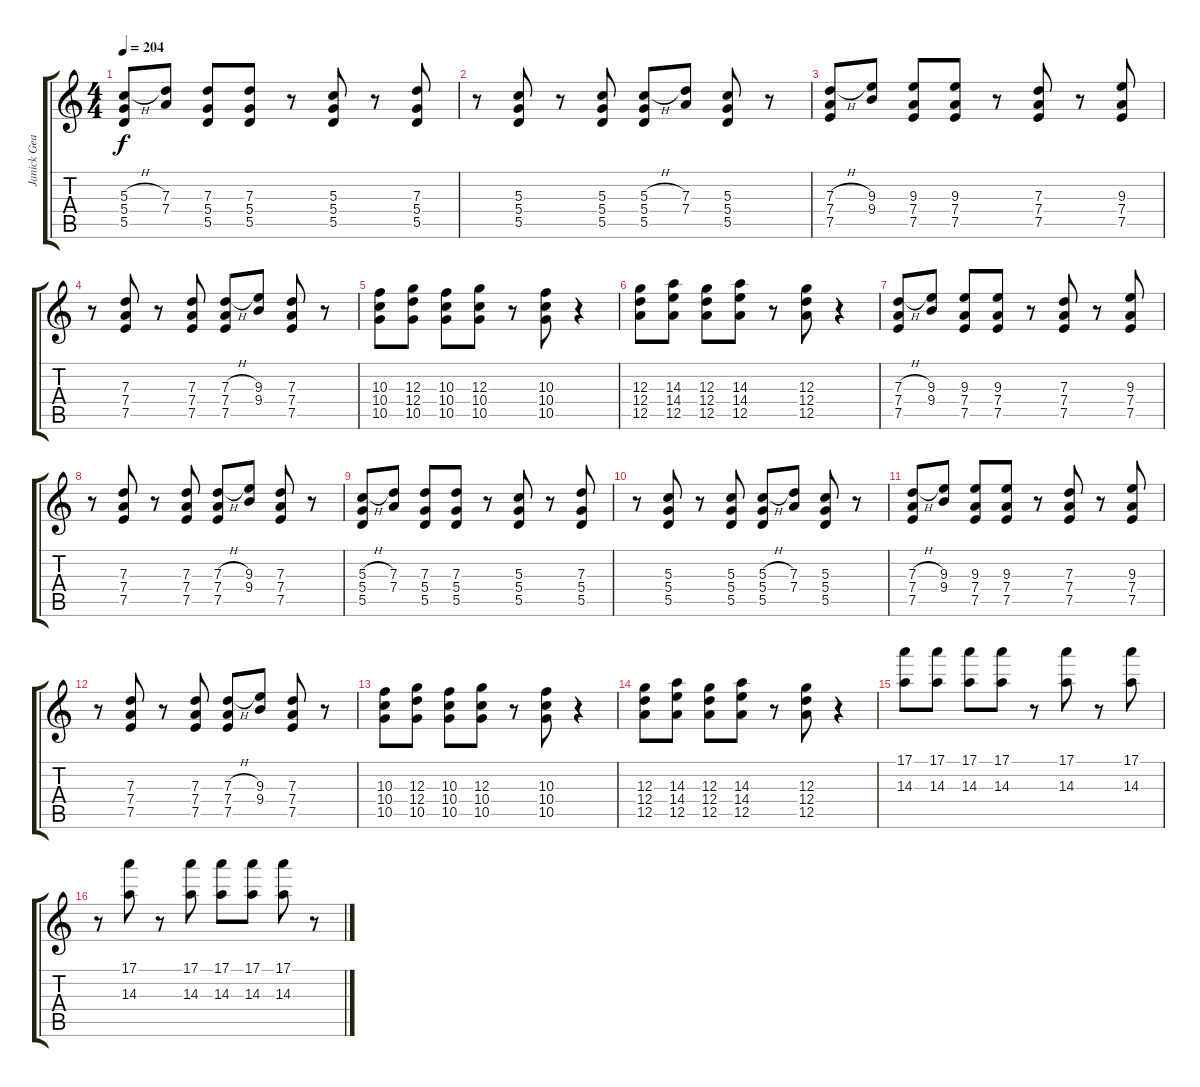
\track ("Janick Gears (Distortion Guitar)" "Janick Gea") {instrument distortionguitar}
\staff {score tabs}
\tuning (E4 B3 G3 D3 A2 E2) {hide}
\ts (4 4)
\tempo 204
\clef g2
\ks c
(5.3{h} 5.4 5.5).8{dy f} (7.3 7.4).8 (7.3 5.4 5.5).8 (7.3 5.4 5.5).8 r.8 (5.3 5.4 5.5).8 r.8 (7.3 5.4 5.5).8 |
r.8 (5.3 5.4 5.5).8 r.8 (5.3 5.4 5.5).8 (5.3{h} 5.4 5.5).8 (7.3 7.4).8 (5.3 5.4 5.5).8 r.8 |
(7.3{h} 7.4 7.5).8 (9.3 9.4).8 (9.3 7.4 7.5).8 (9.3 7.4 7.5).8 r.8 (7.3 7.4 7.5).8 r.8 (9.3 7.4 7.5).8 |
r.8 (7.3 7.4 7.5).8 r.8 (7.3 7.4 7.5).8 (7.3{h} 7.4 7.5).8 (9.3 9.4).8 (7.3 7.4 7.5).8 r.8 |
(10.3 10.4 10.5).8 (12.3 12.4 10.5).8 (10.3 10.4 10.5).8 (12.3 10.4 10.5).8 r.8 (10.3 10.4 10.5).8 r.4 |
(12.3 12.4 12.5).8 (14.3 14.4 12.5).8 (12.3 12.4 12.5).8 (14.3 14.4 12.5).8 r.8 (12.3 12.4 12.5).8 r.4 |
(7.3{h} 7.4 7.5).8 (9.3 9.4).8 (9.3 7.4 7.5).8 (9.3 7.4 7.5).8 r.8 (7.3 7.4 7.5).8 r.8 (9.3 7.4 7.5).8 |
r.8 (7.3 7.4 7.5).8 r.8 (7.3 7.4 7.5).8 (7.3{h} 7.4 7.5).8 (9.3 9.4).8 (7.3 7.4 7.5).8 r.8 |
(5.3{h} 5.4 5.5).8 (7.3 7.4).8 (7.3 5.4 5.5).8 (7.3 5.4 5.5).8 r.8 (5.3 5.4 5.5).8 r.8 (7.3 5.4 5.5).8 |
r.8 (5.3 5.4 5.5).8 r.8 (5.3 5.4 5.5).8 (5.3{h} 5.4 5.5).8 (7.3 7.4).8 (5.3 5.4 5.5).8 r.8 |
(7.3{h} 7.4 7.5).8 (9.3 9.4).8 (9.3 7.4 7.5).8 (9.3 7.4 7.5).8 r.8 (7.3 7.4 7.5).8 r.8 (9.3 7.4 7.5).8 |
r.8 (7.3 7.4 7.5).8 r.8 (7.3 7.4 7.5).8 (7.3{h} 7.4 7.5).8 (9.3 9.4).8 (7.3 7.4 7.5).8 r.8 |
(10.3 10.4 10.5).8 (12.3 12.4 10.5).8 (10.3 10.4 10.5).8 (12.3 10.4 10.5).8 r.8 (10.3 10.4 10.5).8 r.4 |
(12.3 12.4 12.5).8 (14.3 14.4 12.5).8 (12.3 12.4 12.5).8 (14.3 14.4 12.5).8 r.8 (12.3 12.4 12.5).8 r.4 |
(17.1 14.3).8 (17.1 14.3).8 (17.1 14.3).8 (17.1 14.3).8 r.8 (17.1 14.3).8 r.8 (17.1 14.3).8 |
r.8 (17.1 14.3).8 r.8 (17.1 14.3).8 (17.1 14.3).8 (17.1 14.3).8 (17.1 14.3).8 r.8
